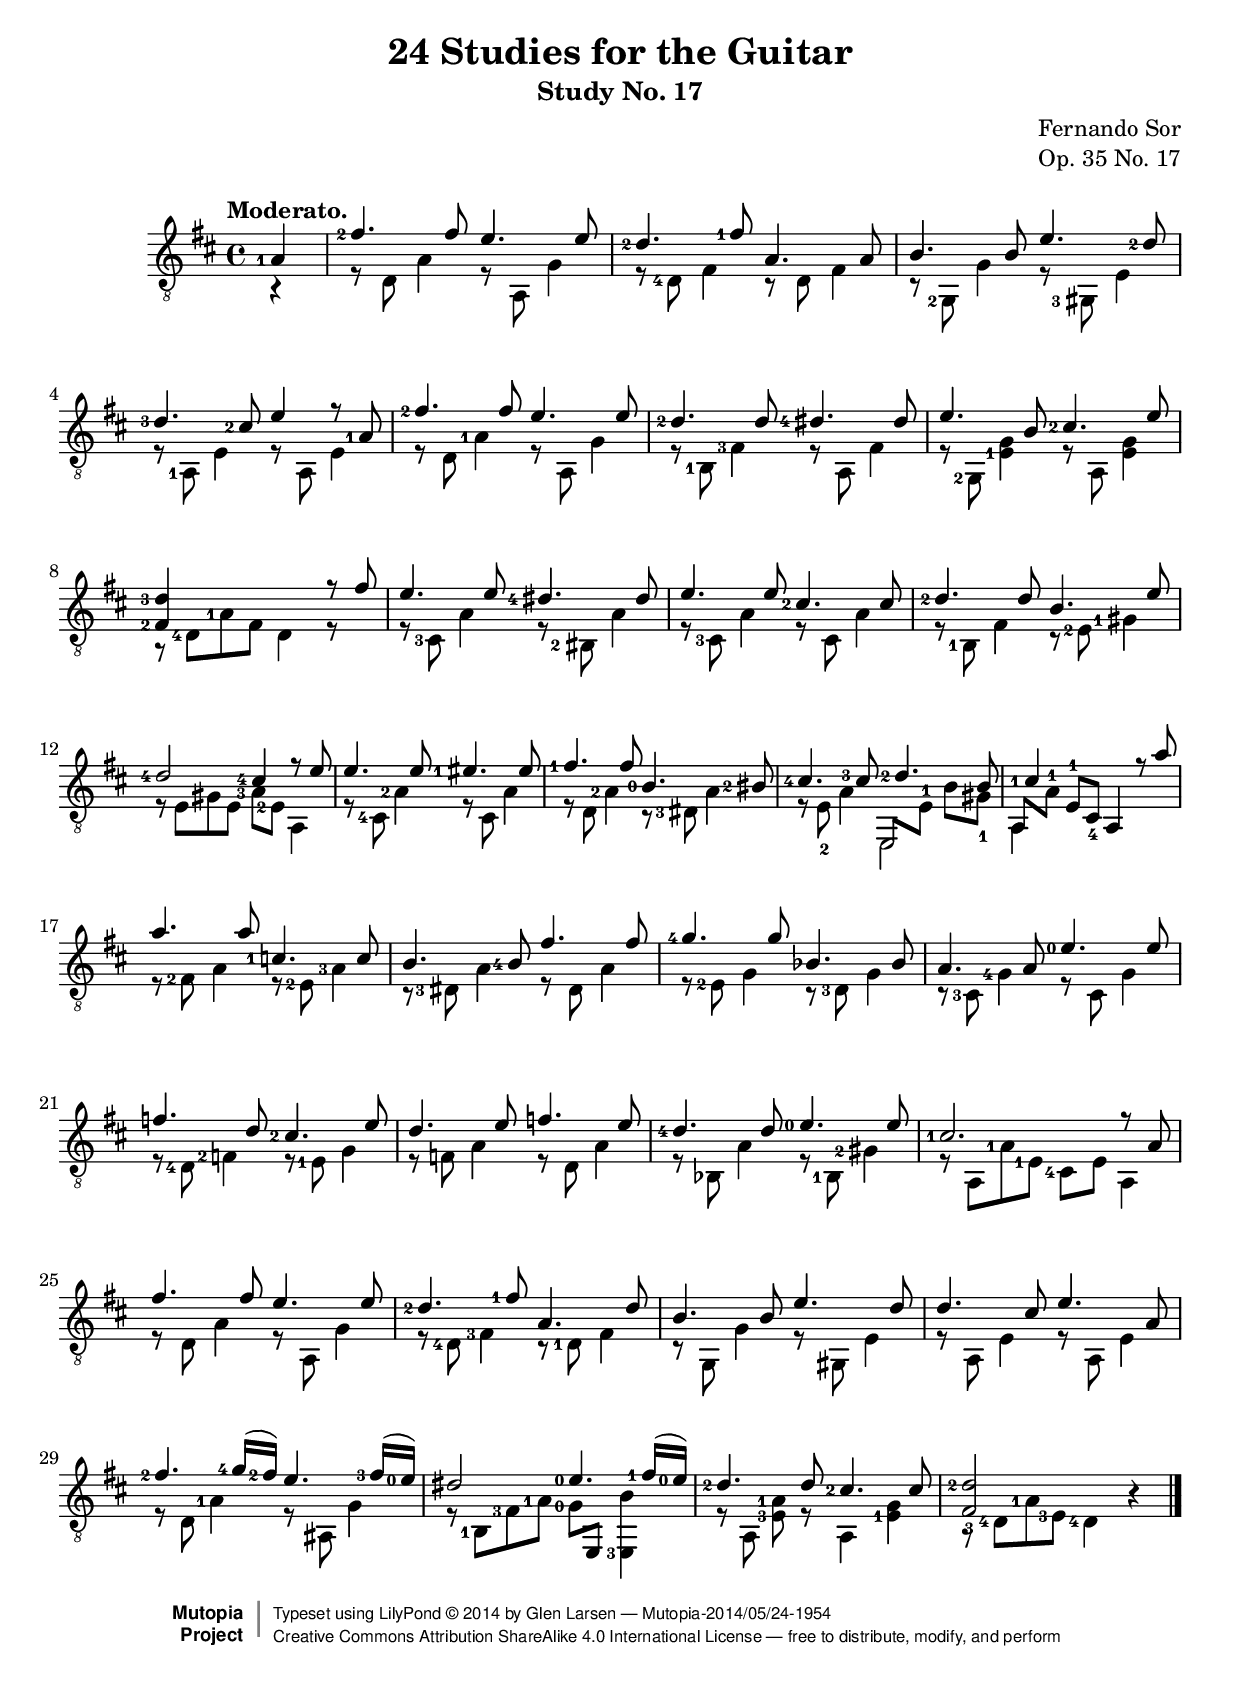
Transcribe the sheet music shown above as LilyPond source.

\version "2.18.2"
\header {
  title = "24 Studies for the Guitar"
  subtitle = "Study No. 17"
  composer = "Fernando Sor"
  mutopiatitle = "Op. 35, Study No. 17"
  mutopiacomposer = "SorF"
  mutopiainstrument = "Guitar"
  opus = "Op. 35 No. 17"
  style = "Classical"
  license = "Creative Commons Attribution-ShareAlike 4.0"
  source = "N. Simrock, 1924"
  % From Boije 482, enscribed "Bonn Chez N. Simrock"
  date = "1828"
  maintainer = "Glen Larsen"
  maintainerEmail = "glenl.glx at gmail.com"

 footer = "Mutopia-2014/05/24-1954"
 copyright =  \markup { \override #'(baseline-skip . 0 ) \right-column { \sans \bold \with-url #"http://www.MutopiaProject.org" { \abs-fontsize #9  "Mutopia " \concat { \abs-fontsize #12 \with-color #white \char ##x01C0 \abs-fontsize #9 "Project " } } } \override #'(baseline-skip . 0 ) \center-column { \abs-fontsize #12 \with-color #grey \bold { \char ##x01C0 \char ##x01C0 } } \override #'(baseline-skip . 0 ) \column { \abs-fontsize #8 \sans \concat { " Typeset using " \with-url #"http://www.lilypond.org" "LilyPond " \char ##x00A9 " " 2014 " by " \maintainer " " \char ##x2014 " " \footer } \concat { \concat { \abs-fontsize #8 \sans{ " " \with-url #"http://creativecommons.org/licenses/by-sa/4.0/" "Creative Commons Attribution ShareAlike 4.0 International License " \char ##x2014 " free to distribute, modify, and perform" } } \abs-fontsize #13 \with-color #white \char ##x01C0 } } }
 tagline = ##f
}


\paper {
  % add space between composer/opus markup and first staff
  markup-system-spacing #'padding = #3
  % add a little space between composer and opus
  markup-markup-spacing #'padding = #1.2
  top-markup-spacing.basic-distance = #6
  top-system-spacing.basic-distance = #12
  last-bottom-spacing.basic-distance = #12
  ragged-bottom = ##f
  ragged-last-bottom = ##f
  top-margin = 7\mm
  bottom-margin = 6\mm
}

\layout {
  \context {
    \Voice
    \override StringNumber #'stencil = ##f
  }
  \context {
    \Staff
    \override Fingering #'staff-padding = #'()
    \override Fingering #'add-stem-support = ##t
    \mergeDifferentlyDottedOn
    \mergeDifferentlyHeadedOn
  }
  \context {
    \Dynamics
    \override DynamicTextSpanner #'style = #'none
  }
}

global = {
  \time 4/4
  \key d \major                 % b \minor
}
mybreak = {\break}
upperVoice = \relative c' {
  \voiceOne
  \set fingeringOrientations = #'(left)
  \tempo "Moderato."
  \partial 4 <a-1>4 |
  <fis'-2>4. fis8 e4. e8 |
  <d-2>4. <fis-1>8 a,4. a8 |
  b4. b8 e4. <d-2>8 |
  \mybreak
  <d-3>4. <cis-2>8 e4 r8 <a,-1>8 |
  <fis'-2>4. fis8 e4. e8 |
  <d-2>4. d8 <dis-4>4. dis8 |
  e4. b8 <cis-2>4. e8 |
  \mybreak
  <d-3 fis,-2>4 s2 r8 fis8 |
  e4. e8 <dis-4>4. dis8 |
  e4. e8 <cis-2>4. cis8 |
  <d-2>4. d8 b4. e8 |
  \mybreak
  <d-4>2 <cis-4>4 r8 e |
  e4. e8 <eis-1>4. eis8 |
  <fis-1>4. fis8 <b,-0>4. <bis-2>8 |
  <cis-4>4. cis8 \once\shiftOn <d-2>4. b8 |
  \once\shiftOn <cis-1>4 s2 r8 a'8 |
  \mybreak
  a4. a8 <c,-1>4. c8 |
  b4. <b-4>8 fis'4. fis8 |
  <g-4>4. g8 bes,4. bes8 |
  a4. a8 <e'-0>4. e8 |
  \mybreak
  f4. d8 <cis-2>4. e8 |
  d4. e8 f4. e8 |
  <d-4>4. d8 <e-0>4. e8 |
  <cis-1>2. r8 a8 |
  \mybreak
  fis'4. fis8 e4. e8 |
  <d-2>4. <fis-1>8 a,4. d8 |
  b4. b8 e4. d8 |
  d4. cis8 e4. a,8 |
  \mybreak
  <fis'-2>4. <g-4>16([ <fis-2>]) e4. <fis-3>16([ <e-0>]) |
  dis2 \once\shiftOn <e-0>4. <fis-1>16([ <e-0>]) |
  <d-2>4. d8 <cis-2>4. cis8 |
  <d-2 fis,_3>2 s2 |
  \bar "|."
}

lowerVoice = \relative c {
  \voiceTwo
  \set fingeringOrientations = #'(left)
  \partial 4 r4 |
  r8 d8 a'4 r8 a,8 g'4 |
  r8 <d-4>8 fis4 r8 d fis4 |
  r8 <g,-2>8 g'4 r8 <gis,-3>8 e'4 |

  r8 <a,-1> e'4 r8 a, e'4 |
  r8 d8 <a'-1>4 r8 a,8 g'4 |
  r8 <b,-1>8 <fis'-3>4 r8 a, fis'4 |
  r8 <g,-2>8 <g' e-1>4 r8 a, <g' e>4 |

  r8 <d-4>[ <a'-1> fis] d4 r8 s |
  r8 <cis-3>8 a'4 r8 <bis,-2> a'4 |
  r8 <cis,-3>8 a'4 r8 cis,8 a'4 |
  r8 <b,-1>8 fis'4 r8 <e-2>8 <gis-1>4 |

  r8 e8[ gis e] <a-3>8[ <e-2>] a,4 |
  r8 <cis-4>8 <a'-2>4 r8 cis, a'4 |
  r8 d,8 <a'-2>4 r8 <dis,-3> a'4 |
  << {s2 \stemDown e,2 } \\ { r8 <e'_2> <a-3>4 \once\stemUp e,8[ <e'-1>] b'\3[ <gis_1>] } >> |
  << { \stemDown a,4 s2. } \\ { \once\stemUp a8[ <a'-1>] \stemUp <e-1>[ <cis_4>] a4 s4 } >> |

  r8 <fis'-2>8 a4 r8 <e-2>8 <a-3>4 |
  r8 <dis,-3>8 a'4 r8 dis,8 a'4 |
  r8 <e-2>8 g4 r8 <d-3> g4 |
  r8 <cis,-3>8 <g'-4>4 r8 cis, g'4 |

  r8 <d-4>8 <f-2>4 r8 <e-1>8 g4 |
  r8 f8 a4 r8 d,8 a'4 |
  r8 bes, a'4 r8 <bes,-1> <gis'-2>4 |
  r8 a,[ <a'-1> <e-1>] <cis-4>[ e] a,4 |

  r8 d a'4 r8 a, g'4 |
  r8 <d-4> <fis-3>4 r8 <d-1> fis4 |
  r8 g, g'4 r8 gis,8 e'4 |
  r8 a, e'4 r8 a, e'4 |

  r8 d <a'-1>4 r8 ais, g'4 |
  r8 <b,-1>[ <fis'-3> <a-1>] <g-0>[ \once\stemUp e,] <b'' e,,-3>4 |
  r8 a,\noBeam <a'-1 e-3> r8 a,4 <g' e-1> |
  r8 <d-4>[ <a'-1> <e-3>] <d-4>4 b'\rest |
}


\score {
  <<
    \new Staff = "Guitar" \with {
      midiInstrument = #"acoustic guitar (nylon)"
    }
    <<
      \global
      \clef "treble_8"
      \new Voice = "upperVoice" \upperVoice
      \new Voice = "lowerVoice" \lowerVoice
    >>
%{
    \new TabStaff = "Guitar tabs"
    <<
      \clef "moderntab"
      \global
      \new TabVoice = "upperVoice" \upperVoice
      \new TabVoice = "lowerVoice" \lowerVoice
    >>
%}
  >>
  \layout {}
  \midi {
    \tempo 4 = 96
  }
}
